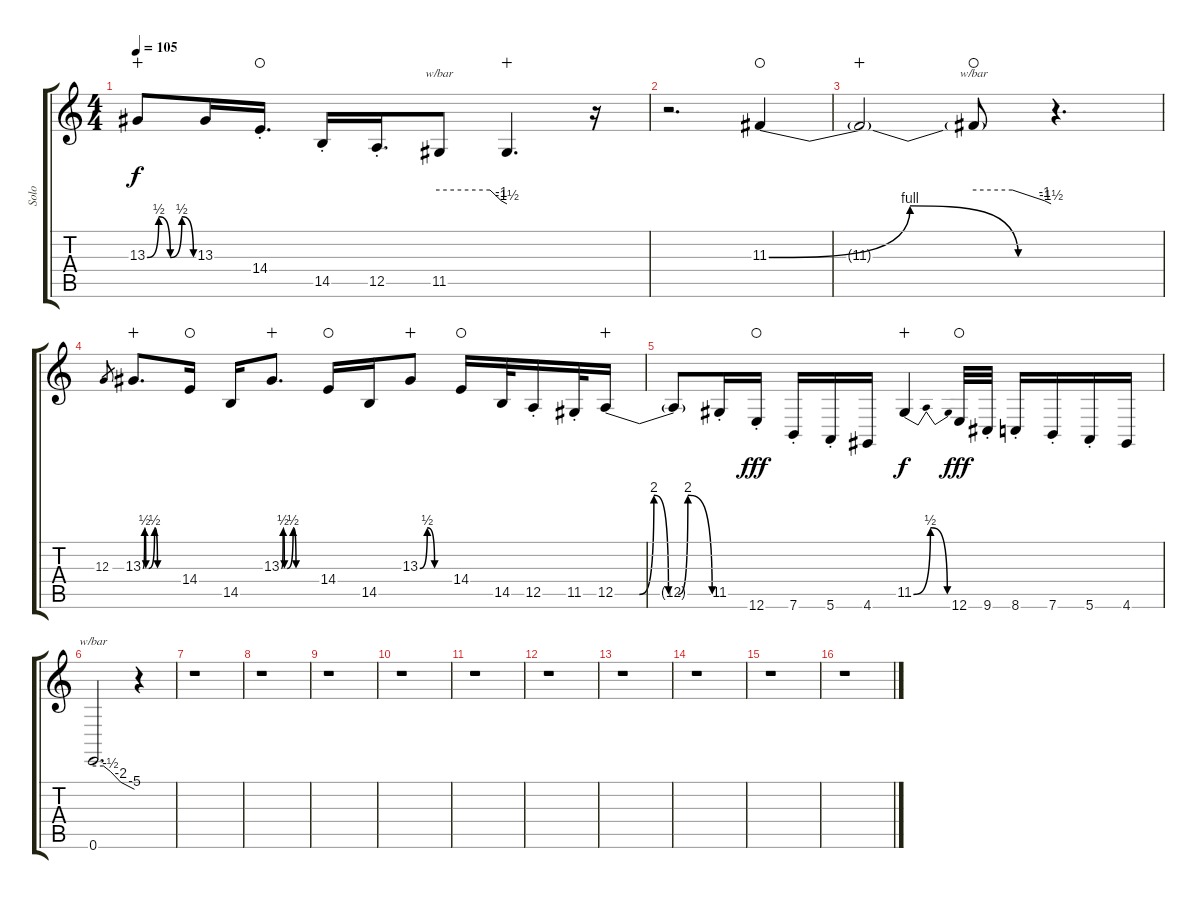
\track ("Solo" "Solo") {instrument lead2sawtooth}
\staff {score tabs}
\tuning (E4 B3 G3 D3 A2 E2) {hide}
\ts (4 4)
\tempo 105
\clef g2
\ks c
13.3{be (custom 0 0 15 2 30 0 45 2 60 0)}.8{dy f wahc} 13.3.16 14.4{st}.16{d waho} 14.5{st}.16 12.5{st}.16{d} 11.5.8{tbe (custom default 0 0 45 0 55 -4 60 -6)} 11.5{t}.4{d wahc} r.16 |
r.2{d} 11.3{be (custom 0 0 30 4 53 0 60 0)}.4{waho} |
11.3{t}.2{wahc} 11.3{t}.8{tbe (custom default 0 0 30 0 55 -4 60 -6) waho} r.4{d} |
12.3.8{gr} 13.3{be (custom 0 0 3 2 5 0 10 0 20 2 25 0 60 0)}.8{d wahc} 14.4.16{waho} 14.5.16 13.3{be (custom 0 0 3 2 5 0 10 0 20 2 25 0 60 0)}.8{d wahc} 14.4.16{waho} 14.5.16 13.3{be (custom 0 0 15 2 30 0 60 0)}.8{wahc} 14.4.16{waho} 14.5.32 12.5{st}.16 11.5{st}.32 12.5{be (custom 0 0 15 0 24 8 33 0 39 0 45 8 60 0)}.16{wahc} |
12.5{t}.8 11.5{st}.16 12.6{st}.16{dy fff waho} 7.6{st}.16 5.6{st}.16 4.6.16 11.5{be (bendrelease 0 0 20 2 20 2 60 0)}.4{dy f wahc} 12.6.32{dy fff waho} 9.6{st}.32 8.6{st}.16 7.6{st}.16 5.6{st}.16 4.6.16 |
0.6.2{d tbe (custom default 0 0 15 0 25 -2 40 -8 60 -20)} r.4 |
r.1 |
r.1 |
r.1 |
r.1 |
r.1 |
r.1 |
r.1 |
r.1 |
r.1 |
r.1
